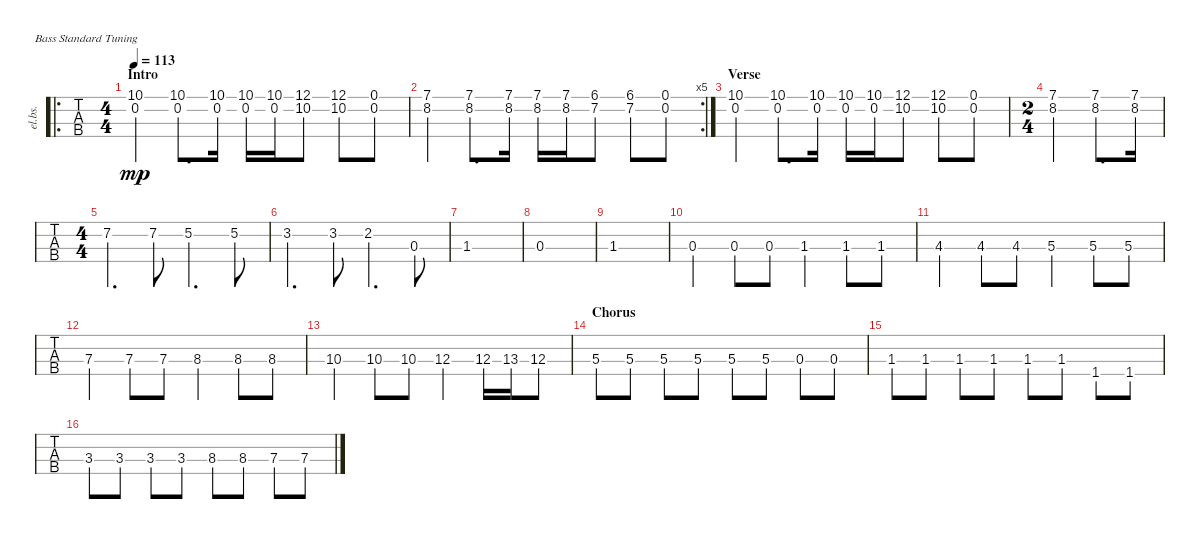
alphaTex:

\bracketExtendMode nobrackets
\track ("Bass Track" "el.bs.") {instrument electricbasspick}
\staff {tabs}
\tuning (G2 D2 A1 E1)
\ro
\ts (4 4)
\section ("" "Intro")
\tempo 113
\clef f4
\ks aminor
(0.2 10.1).4{dy mp instrument electricbasspick} (0.2 10.1).8{d} (0.2 10.1).16 (0.2 10.1).16 (0.2 10.1).16 (10.2 12.1).8 (10.2 12.1).8 (0.2 0.1).8 |
\rc 5
(8.2{acc #} 7.1).4 (8.2{acc #} 7.1).8{d} (8.2{acc #} 7.1).16 (8.2{acc #} 7.1).16 (8.2{acc #} 7.1).16 (6.1{acc #} 7.2).8 (6.1{acc #} 7.2).8 (0.1 0.2).8 |
\section ("" "Verse")
(0.2 10.1).4 (0.2 10.1).8{d} (0.2 10.1).16 (0.2 10.1).16 (0.2 10.1).16 (10.2 12.1).8 (10.2 12.1).8 (0.2 0.1).8 |
\ts (2 4)
(8.2{acc #} 7.1).4 (8.2{acc #} 7.1).8{d} (8.2{acc #} 7.1).16 |
\ts (4 4)
7.2.4{d} 7.2.8 5.2.4{d} 5.2.8 |
3.2.4{d} 3.2.8 2.2.4{d} 0.3.8 |
1.3{acc #}.1 |
0.3.1 |
1.3{acc #}.1 |
0.3{st}.4 0.3.8 0.3.8 1.3{st acc #}.4 1.3{acc #}.8 1.3{acc #}.8 |
4.3{st acc #}.4 4.3{acc #}.8 4.3{acc #}.8 5.3{st}.4 5.3.8 5.3.8 |
7.3{st}.4 7.3.8 7.3.8 8.3{st}.4 8.3.8 8.3.8 |
10.3{st}.4 10.3.8 10.3.8 12.3{st}.4 12.3.16 13.3{acc #}.16 12.3.8 |
\section ("" "Chorus")
5.3.8 5.3.8 5.3.8 5.3.8 5.3.8 5.3.8 0.3.8 0.3.8 |
1.3{acc #}.8 1.3{acc #}.8 1.3{acc #}.8 1.3{acc #}.8 1.3{acc #}.8 1.3{acc #}.8 1.4.8 1.4.8 |
3.3.8 3.3.8 3.3.8 3.3.8 8.3.8 8.3.8 7.3.8 7.3.8
